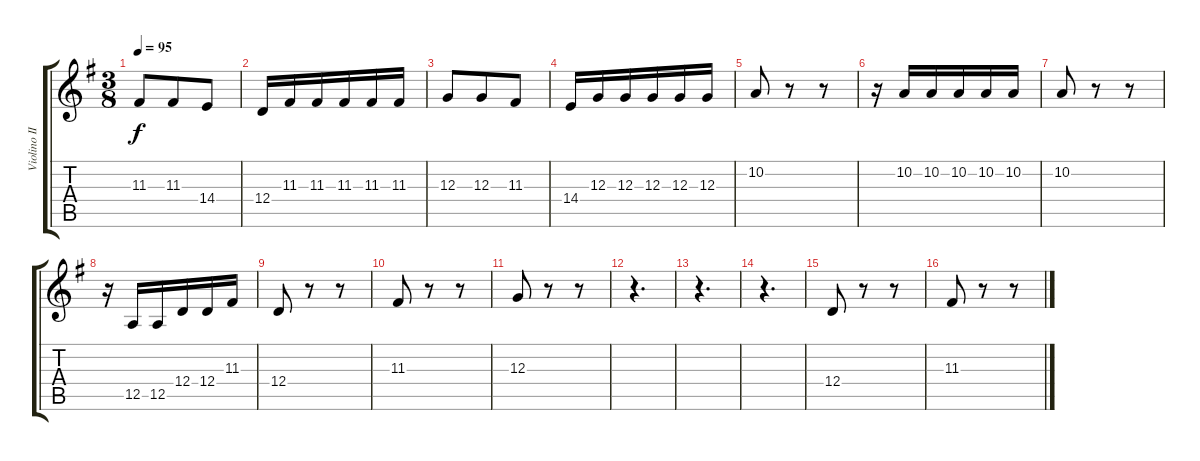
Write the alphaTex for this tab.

\track ("Violino II. di ripieno" "Violino II") {instrument violin}
\staff {score tabs}
\tuning (E4 B3 G3 D3 A2 E2) {hide}
\ts (3 8)
\tempo 95
\clef g2
\ks g
11.3.8{dy f} 11.3.8 14.4.8 |
12.4.16 11.3.16{beam merge} 11.3.16 11.3.16{beam merge} 11.3.16 11.3.16 |
12.3.8 12.3.8 11.3.8 |
14.4.16 12.3.16{beam merge} 12.3.16 12.3.16{beam merge} 12.3.16 12.3.16 |
10.2.8 r.8 r.8 |
r.16 10.2.16{beam merge} 10.2.16 10.2.16{beam merge} 10.2.16 10.2.16 |
10.2.8 r.8 r.8 |
r.16 12.5.16{beam merge} 12.5.16 12.4.16{beam merge} 12.4.16 11.3.16 |
12.4.8 r.8 r.8 |
11.3.8 r.8 r.8 |
12.3.8 r.8 r.8 |
r.4{d} |
r.4{d} |
r.4{d} |
12.4.8 r.8 r.8 |
11.3.8 r.8 r.8
